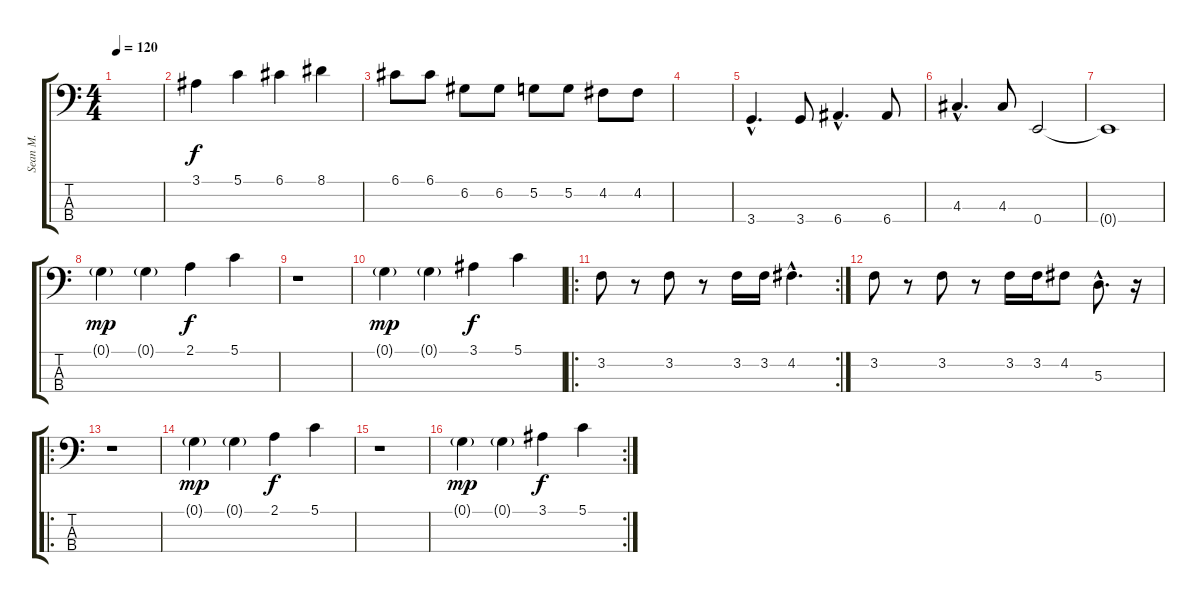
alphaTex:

\track ("Sean M." "Sean M.") {instrument electricbasspick}
\staff {score tabs}
\tuning (G2 D2 A1 E1) {hide}
\ts (4 4)
\tempo 120
\clef f4
\ks c
|
3.1.4 5.1.4 6.1.4 8.1.4 |
6.1.8 6.1.8 6.2.8 6.2.8 5.2.8 5.2.8 4.2.8 4.2.8 |
|
3.4{hac}.4{d} 3.4.8 6.4{hac}.4{d} 6.4.8 |
4.3{hac}.4{d} 4.3.8 0.4.2 |
0.4{t}.1 |
0.1{g}.4{dy mp} 0.1{g}.4 2.1.4{dy f} 5.1.4 |
r.1 |
0.1{g}.4{dy mp} 0.1{g}.4 3.1.4{dy f} 5.1.4 |
\ro
\rc 2
3.2.8 r.8 3.2.8 r.8 3.2.16 3.2.16 4.2{hac}.4{d} |
3.2.8 r.8 3.2.8 r.8 3.2.16 3.2.16 4.2.8 5.3{hac}.8{d} r.16 |
\ro
r.1 |
0.1{g}.4{dy mp} 0.1{g}.4 2.1.4{dy f} 5.1.4 |
r.1 |
\rc 2
0.1{g}.4{dy mp} 0.1{g}.4 3.1.4{dy f} 5.1.4
